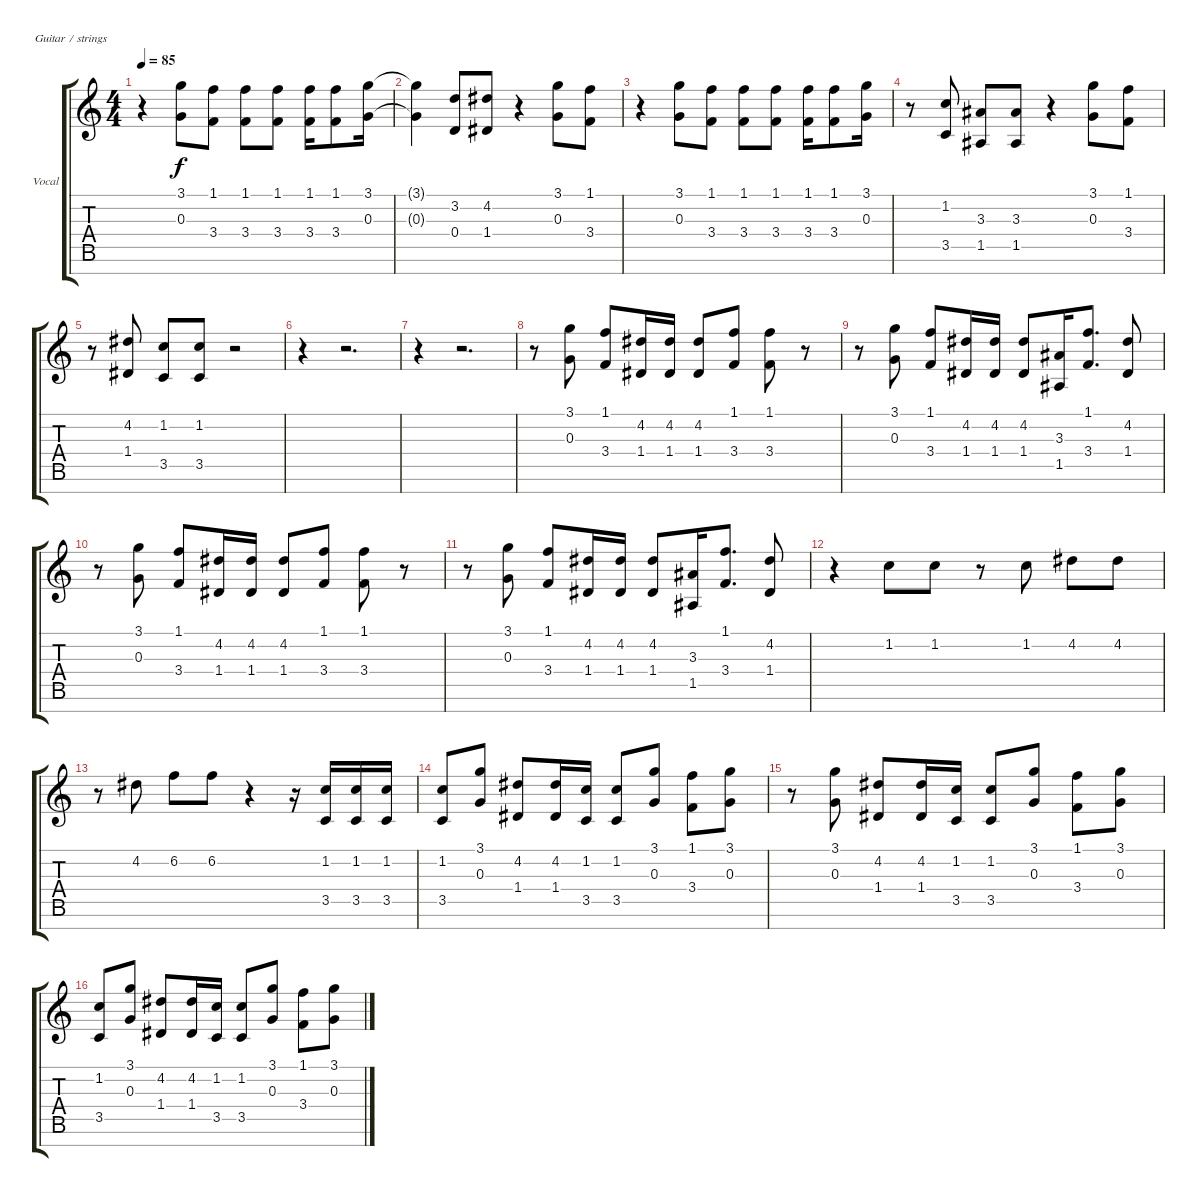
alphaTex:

\defaultSystemsLayout 4
\bracketExtendMode groupsimilarinstruments
\firstSystemTrackNameOrientation horizontal
\otherSystemsTrackNameOrientation horizontal
\track ("Electric Guitar" "Vocal") {mute instrument distortionguitar}
\staff {score tabs}
\tuning (E4 B3 G3 D3 A2 E2 B1)
\ts (4 4)
\tempo 85
\clef g2
\scale
0.333333
\ks c
r.4{dy f} (3.1 0.3).8 (1.1 3.4).8 (1.1 3.4).8 (1.1 3.4).8 (1.1 3.4).16 (1.1 3.4).8 (3.1 0.3).16 |
\scale
0.333333 (3.1{t} 0.3{t}).4 (3.2 0.4).8 (4.2 1.4).8 r.4 (3.1 0.3).8 (1.1 3.4).8 |
\scale
0.333333 r.4 (3.1 0.3).8 (1.1 3.4).8 (1.1 3.4).8 (1.1 3.4).8 (1.1 3.4).16 (1.1 3.4).8 (3.1 0.3).16 |
\scale
0.333333 r.8 (1.2 3.5).8 (3.3 1.5).8 (3.3 1.5).8 r.4 (3.1 0.3).8 (1.1 3.4).8 |
\scale
0.333333 r.8 (4.2 1.4).8 (1.2 3.5).8 (1.2 3.5).8 r.2 |
\scale
0.333333 r.4 r.2{d} |
\scale
0.333333 r.4 r.2{d} |
\scale
0.333333 r.8 (3.1 0.3).8 (1.1 3.4).8 (4.2 1.4).16 (4.2 1.4).16 (4.2 1.4).8 (1.1 3.4).8 (1.1 3.4).8 r.8 |
\scale
0.333333 r.8 (3.1 0.3).8 (1.1 3.4).8 (4.2 1.4).16 (4.2 1.4).16 (4.2 1.4).8 (3.3 1.5).16 (1.1 3.4).8{d} (4.2 1.4).8 |
\scale
0.333333 r.8 (3.1 0.3).8 (1.1 3.4).8 (4.2 1.4).16 (4.2 1.4).16 (4.2 1.4).8 (1.1 3.4).8 (1.1 3.4).8 r.8 |
\scale
0.333333 r.8 (3.1 0.3).8 (1.1 3.4).8 (4.2 1.4).16 (4.2 1.4).16 (4.2 1.4).8 (3.3 1.5).16 (1.1 3.4).8{d} (4.2 1.4).8 |
\scale
0.333333 r.4 1.2.8 1.2.8 r.8 1.2.8 4.2.8 4.2.8 |
\scale
0.333333 r.8 4.2.8 6.2.8 6.2.8 r.4 r.16 (1.2 3.5).16 (1.2 3.5).16 (1.2 3.5).16 |
\scale
0.333333 (1.2 3.5).8 (3.1 0.3).8 (4.2 1.4).8 (4.2 1.4).16 (1.2 3.5).16 (1.2 3.5).8 (3.1 0.3).8 (1.1 3.4).8 (3.1 0.3).8 |
\scale
0.333333 r.8 (3.1 0.3).8 (4.2 1.4).8 (4.2 1.4).16 (1.2 3.5).16 (1.2 3.5).8 (3.1 0.3).8 (1.1 3.4).8 (3.1 0.3).8 |
\scale
0.333333 (1.2 3.5).8 (3.1 0.3).8 (4.2 1.4).8 (4.2 1.4).16 (1.2 3.5).16 (1.2 3.5).8 (3.1 0.3).8 (1.1 3.4).8 (3.1 0.3).8
